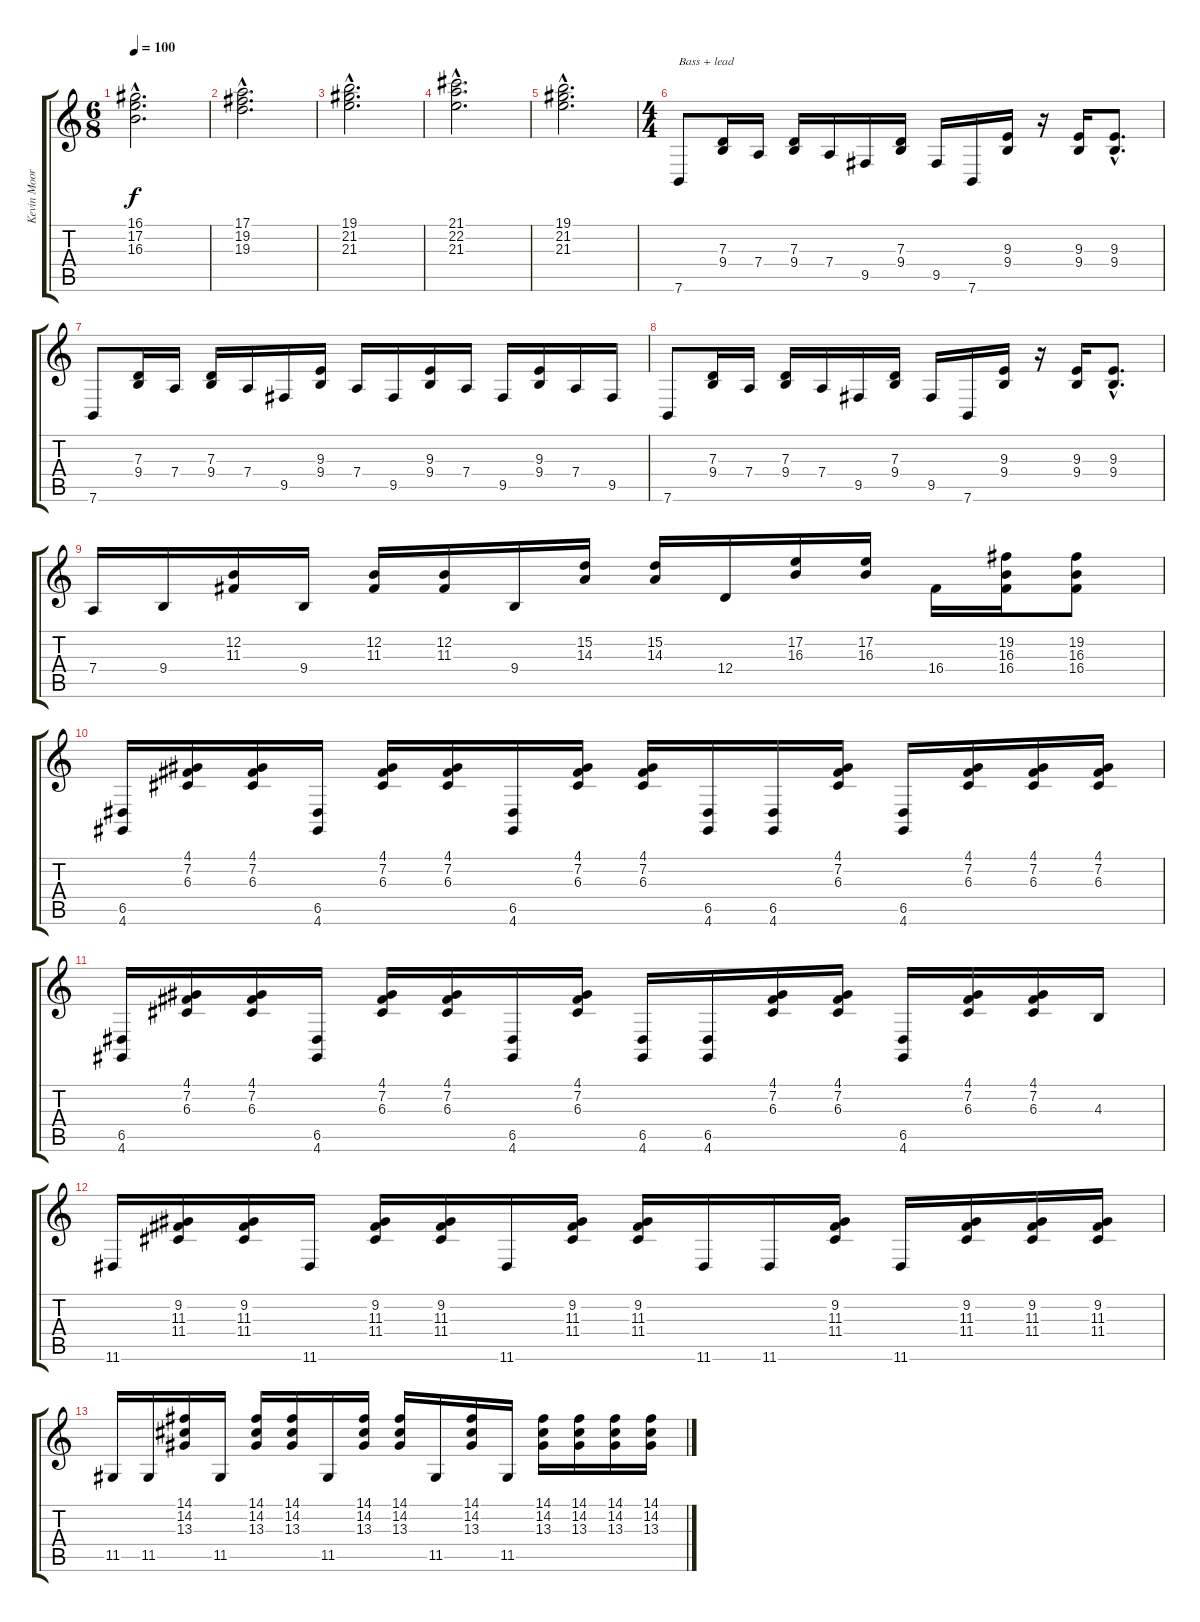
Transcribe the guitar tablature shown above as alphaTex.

\track ("Kevin Moore - Keyboards" "Kevin Moor") {instrument lead8bassandlead}
\staff {score tabs}
\tuning (E4 B3 G3 D3 A2 E2) {hide}
\ts (6 8)
\tempo 100
\clef g2
\ks c
(16.1{hac} 17.2{hac} 16.3{hac}).2{d dy f} |
(17.1{hac} 19.2{hac} 19.3{hac}).2{d} |
(19.1{hac} 21.2{hac} 21.3{hac}).2{d} |
(21.1{hac} 22.2{hac} 21.3{hac}).2{d} |
(19.1{hac} 21.2{hac} 21.3{hac}).2{d} |
\ts (4 4)
7.6.8{txt "Bass + lead" instrument lead8bassandlead} (7.3 9.4).16 7.4.16 (7.3 9.4).16 7.4.16 9.5.16 (7.3 9.4).16 9.5.16 7.6.16 (9.3 9.4).16 r.16 (9.3 9.4).16 (9.3{hac} 9.4{hac}).8{d} |
7.6.8 (7.3 9.4).16 7.4.16 (7.3 9.4).16 7.4.16 9.5.16 (9.3 9.4).16 7.4.16 9.5.16 (9.3 9.4).16 7.4.16 9.5.16 (9.3 9.4).16 7.4.16 9.5.16 |
7.6.8 (7.3 9.4).16 7.4.16 (7.3 9.4).16 7.4.16 9.5.16 (7.3 9.4).16 9.5.16 7.6.16 (9.3 9.4).16 r.16 (9.3 9.4).16 (9.3{hac} 9.4{hac}).8{d} |
7.4.16 9.4.16 (12.2 11.3).16 9.4.16 (12.2 11.3).16 (12.2 11.3).16 9.4.16 (15.2 14.3).16 (15.2 14.3).16 12.4.16 (17.2 16.3).16 (17.2 16.3).16 16.4.16 (19.2 16.3 16.4).16 (19.2 16.3 16.4).8 |
(6.5 4.6).16 (4.1 7.2 6.3).16 (4.1 7.2 6.3).16 (6.5 4.6).16 (4.1 7.2 6.3).16 (4.1 7.2 6.3).16 (6.5 4.6).16 (4.1 7.2 6.3).16 (4.1 7.2 6.3).16 (6.5 4.6).16 (6.5 4.6).16 (4.1 7.2 6.3).16 (6.5 4.6).16 (4.1 7.2 6.3).16 (4.1 7.2 6.3).16 (4.1 7.2 6.3).16 |
(6.5 4.6).16 (4.1 7.2 6.3).16 (4.1 7.2 6.3).16 (6.5 4.6).16 (4.1 7.2 6.3).16 (4.1 7.2 6.3).16 (6.5 4.6).16 (4.1 7.2 6.3).16 (6.5 4.6).16 (6.5 4.6).16 (4.1 7.2 6.3).16 (4.1 7.2 6.3).16 (6.5 4.6).16 (4.1 7.2 6.3).16 (4.1 7.2 6.3).16 4.3.16 |
11.6.16 (9.2 11.3 11.4).16 (9.2 11.3 11.4).16 11.6.16 (9.2 11.3 11.4).16 (9.2 11.3 11.4).16 11.6.16 (9.2 11.3 11.4).16 (9.2 11.3 11.4).16 11.6.16 11.6.16 (9.2 11.3 11.4).16 11.6.16 (9.2 11.3 11.4).16 (9.2 11.3 11.4).16 (9.2 11.3 11.4).16 |
11.5.16 11.5.16 (14.1 14.2 13.3).16 11.5.16 (14.1 14.2 13.3).16 (14.1 14.2 13.3).16 11.5.16 (14.1 14.2 13.3).16 (14.1 14.2 13.3).16 11.5.16 (14.1 14.2 13.3).16 11.5.16 (14.1 14.2 13.3).16 (14.1 14.2 13.3).16 (14.1 14.2 13.3).16 (14.1 14.2 13.3).16
